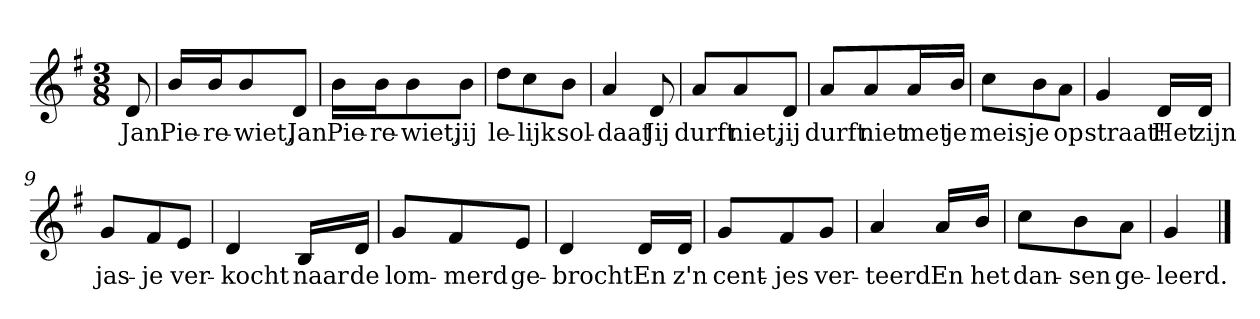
**kern	**text
*part1	*part1
*staff1	*staff1
*clefG2	*
*k[f#]	*
*G:	*
*M3/8	*
*MM120	*
=	=
8d	Jan
=1	=1
16b/LL	Pie-
16b/J	-re-
8b/	-wiet,
8d/J	Jan
=2	=2
16b\LL	Pie-
16b\J	-re-
8b\	-wiet,
8b\J	jij
=3	=3
8dd\L	le-
8cc\	-lijk
8b\J	sol-
=4	=4
4a	-daat
8d	Jij
=5	=5
8a/L	durft
8a/	niet,
8d/J	jij
=6	=6
8a/L	durft
8a/	niet
16a/L	met
16b/JJ	je
=7	=7
8cc\L	meis-
8b\	-je
8a\J	op
=8	=8
4g	straat!
16d/LL	Het
16d/JJ	zijn
=9	=9
8g/L	jas-
8f#/	-je
8e/J	ver-
=10	=10
4d	-kocht
16B/LL	naar
16d/JJ	de
=11	=11
8g/L	lom-
8f#/	-merd
8e/J	ge-
=12	=12
4d	-brocht
16d/LL	En
16d/JJ	z'n
=13	=13
8g/L	cent-
8f#/	-jes
8g/J	ver-
=14	=14
4a	-teerd
16a/LL	En
16b/JJ	het
=15	=15
8cc\L	dan-
8b\	-sen
8a\J	ge-
=16	=16
4g	-leerd.
==	==
*-	*-
